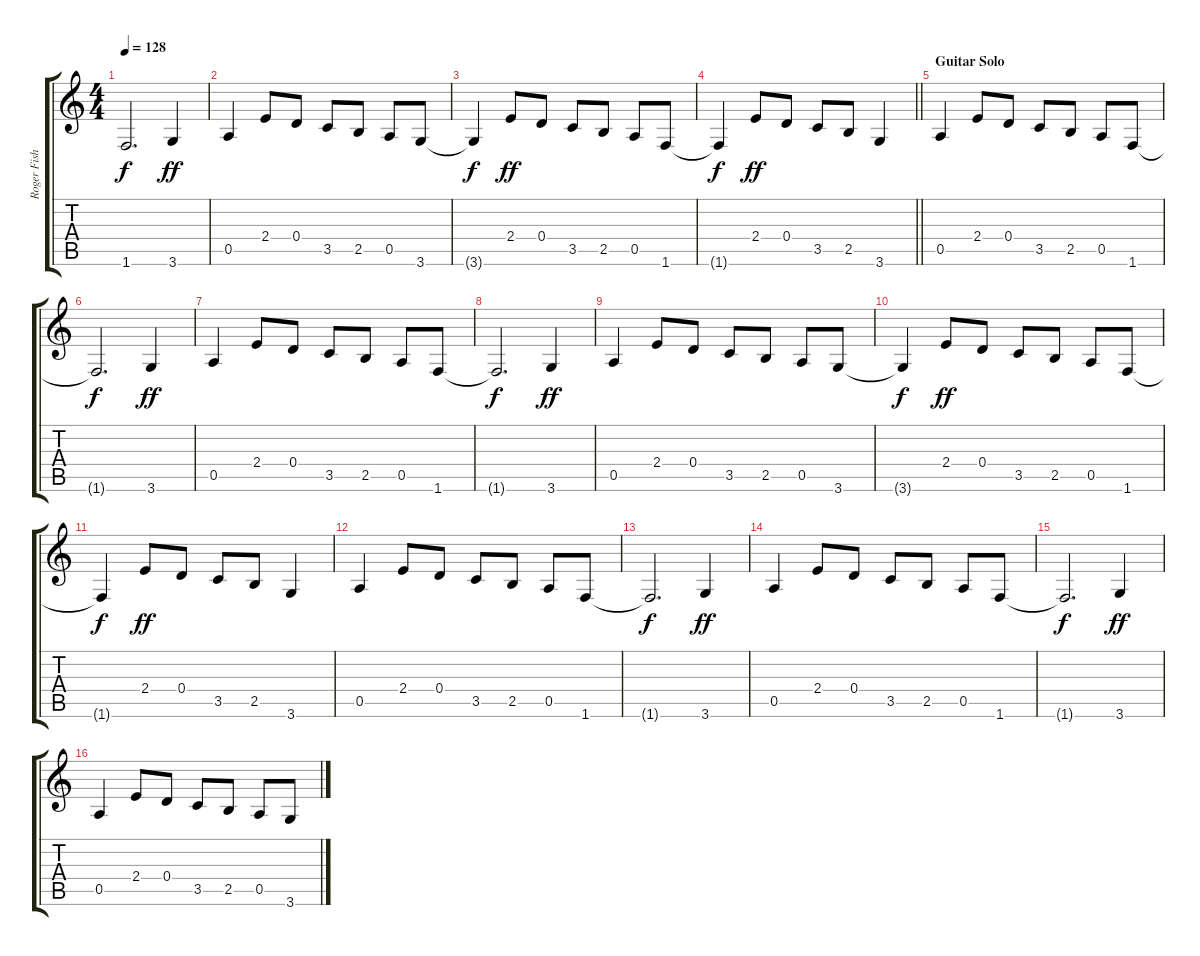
\track ("Roger Fisher" "Roger Fish") {instrument overdrivenguitar}
\staff {score tabs}
\tuning (E4 B3 G3 D3 A2 E2) {hide}
\ts (4 4)
\tempo 128
\clef g2
\ks c
1.6{t}.2{d dy f} 3.6.4{dy ff} |
0.5.4 2.4.8 0.4.8 3.5.8 2.5.8 0.5.8 3.6.8 |
3.6{t}.4{dy f} 2.4.8{dy ff} 0.4.8 3.5.8 2.5.8 0.5.8 1.6.8 |
\barLineRight lightlight
1.6{t}.4{dy f} 2.4.8{dy ff} 0.4.8 3.5.8 2.5.8 3.6.4 |
\section ("" "Guitar Solo")
0.5.4 2.4.8 0.4.8 3.5.8 2.5.8 0.5.8 1.6.8 |
1.6{t}.2{d dy f} 3.6.4{dy ff} |
0.5.4 2.4.8 0.4.8 3.5.8 2.5.8 0.5.8 1.6.8 |
1.6{t}.2{d dy f} 3.6.4{dy ff} |
0.5.4 2.4.8 0.4.8 3.5.8 2.5.8 0.5.8 3.6.8 |
3.6{t}.4{dy f} 2.4.8{dy ff} 0.4.8 3.5.8 2.5.8 0.5.8 1.6.8 |
1.6{t}.4{dy f} 2.4.8{dy ff} 0.4.8 3.5.8 2.5.8 3.6.4 |
0.5.4 2.4.8 0.4.8 3.5.8 2.5.8 0.5.8 1.6.8 |
1.6{t}.2{d dy f} 3.6.4{dy ff} |
0.5.4 2.4.8 0.4.8 3.5.8 2.5.8 0.5.8 1.6.8 |
1.6{t}.2{d dy f} 3.6.4{dy ff} |
0.5.4 2.4.8 0.4.8 3.5.8 2.5.8 0.5.8 3.6.8
